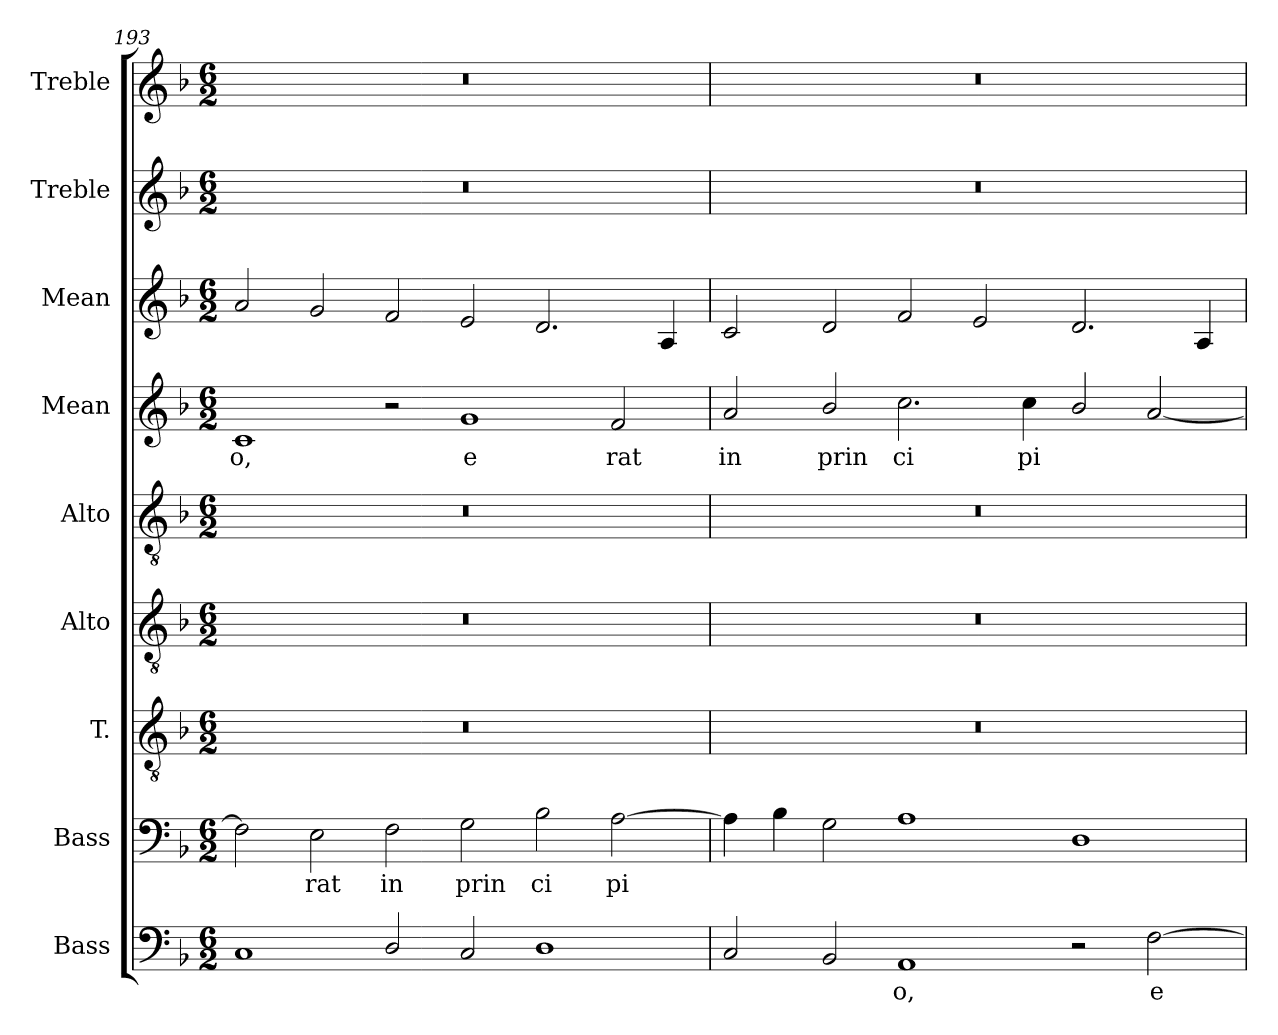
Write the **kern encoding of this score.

**kern	**text	**kern	**text	**kern	**kern	**kern	**kern	**text	**kern	**kern	**kern
*part9	*part9	*part8	*part8	*part7	*part6	*part5	*part4	*part4	*part3	*part2	*part1
*staff9	*staff9	*staff8	*staff8	*staff7	*staff6	*staff5	*staff4	*staff4	*staff3	*staff2	*staff1
*I"Bass	*	*I"Bass	*	*I"T.	*I"Alto	*I"Alto	*I"Mean	*	*I"Mean	*I"Treble	*I"Treble
*I'B.	*	*I'B.	*	*I'T.	*I'A2.	*I'A1.	*I'M.	*	*I'M.	*I'Tr.	*I'Tr.
*clefF4	*	*clefF4	*	*clefGv2	*clefGv2	*clefGv2	*clefG2	*	*clefG2	*clefG2	*clefG2
*	*	*	*	*ITrd7c12	*ITrd7c12	*ITrd7c12	*	*	*	*	*
*k[b-]	*	*k[b-]	*	*k[b-]	*k[b-]	*k[b-]	*k[b-]	*	*k[b-]	*k[b-]	*k[b-]
*F:	*	*F:	*	*F:	*F:	*F:	*F:	*	*F:	*F:	*F:
*M6/2	*	*M6/2	*	*M6/2	*M6/2	*M6/2	*M6/2	*	*M6/2	*M6/2	*M6/2
=193	=193	=193	=193	=193	=193	=193	=193	=193	=193	=193	=193
!	!	!	!	!LO:N:vis=1	!LO:N:vis=1	!LO:N:vis=1	!	!	!	!	!
!	!	!	!	!	!	!	!	!LO:LY:b:color=#000000	!	!LO:N:vis=1	!LO:N:vis=1
1Ci	.	2Fi\]	.	0.r	0.r	0.r	1ci	o,	2ai/	0.r	0.r
!	!	!	!LO:LY:b:color=#000000	!	!	!	!	!	!	!	!
.	.	2Ei\	rat	.	.	.	.	.	2gi/	.	.
!	!	!	!LO:LY:b:color=#000000	!	!	!	!	!	!	!	!
2Di/	.	2Fi\	in	.	.	.	2r	.	2fi/	.	.
!	!	!	!LO:LY:b:color=#000000	!	!	!	!	!	!	!	!
!	!	!	!	!	!	!	!	!LO:LY:b:color=#000000	!	!	!
2Ci/	.	2Gi\	prin	.	.	.	1gi	e	2ei/	.	.
!	!	!	!LO:LY:b:color=#000000	!	!	!	!	!	!	!	!
1Di	.	2B-i\	ci	.	.	.	.	.	2.di/	.	.
!	!	!	!LO:LY:b:color=#000000	!	!	!	!	!	!	!	!
!	!	!	!	!	!	!	!	!LO:LY:b:color=#000000	!	!	!
.	.	[>2Ai\	pi	.	.	.	2fi/	rat	.	.	.
.	.	.	.	.	.	.	.	.	4Ai/	.	.
=194	=194	=194	=194	=194	=194	=194	=194	=194	=194	=194	=194
!	!	!	!	!LO:N:vis=1	!LO:N:vis=1	!LO:N:vis=1	!	!	!	!	!
!	!	!	!	!	!	!	!	!LO:LY:b:color=#000000	!	!LO:N:vis=1	!LO:N:vis=1
2Ci/	.	4Ai\]	.	0.r	0.r	0.r	2ai/	in	2ci/	0.r	0.r
.	.	4B-i\	.	.	.	.	.	.	.	.	.
!	!	!	!	!	!	!	!	!LO:LY:b:color=#000000	!	!	!
2BB-i/	.	2Gi\	.	.	.	.	2b-i/	prin	2di/	.	.
!	!LO:LY:b:color=#000000	!	!	!	!	!	!	!	!	!	!
!	!	!	!	!	!	!	!	!LO:LY:b:color=#000000	!	!	!
1AAi	o,	1Ai	.	.	.	.	2.cci\	ci	2fi/	.	.
.	.	.	.	.	.	.	.	.	2ei/	.	.
!	!	!	!	!	!	!	!	!LO:LY:b:color=#000000	!	!	!
.	.	.	.	.	.	.	4cci\	pi	.	.	.
2r	.	1Di	.	.	.	.	2b-i/	.	2.di/	.	.
!	!LO:LY:b:color=#000000	!	!	!	!	!	!	!	!	!	!
[>2Fi\	e	.	.	.	.	.	[<2ai/	.	.	.	.
.	.	.	.	.	.	.	.	.	4Ai/	.	.
=	=	=	=	=	=	=	=	=	=	=	=
*-	*-	*-	*-	*-	*-	*-	*-	*-	*-	*-	*-
